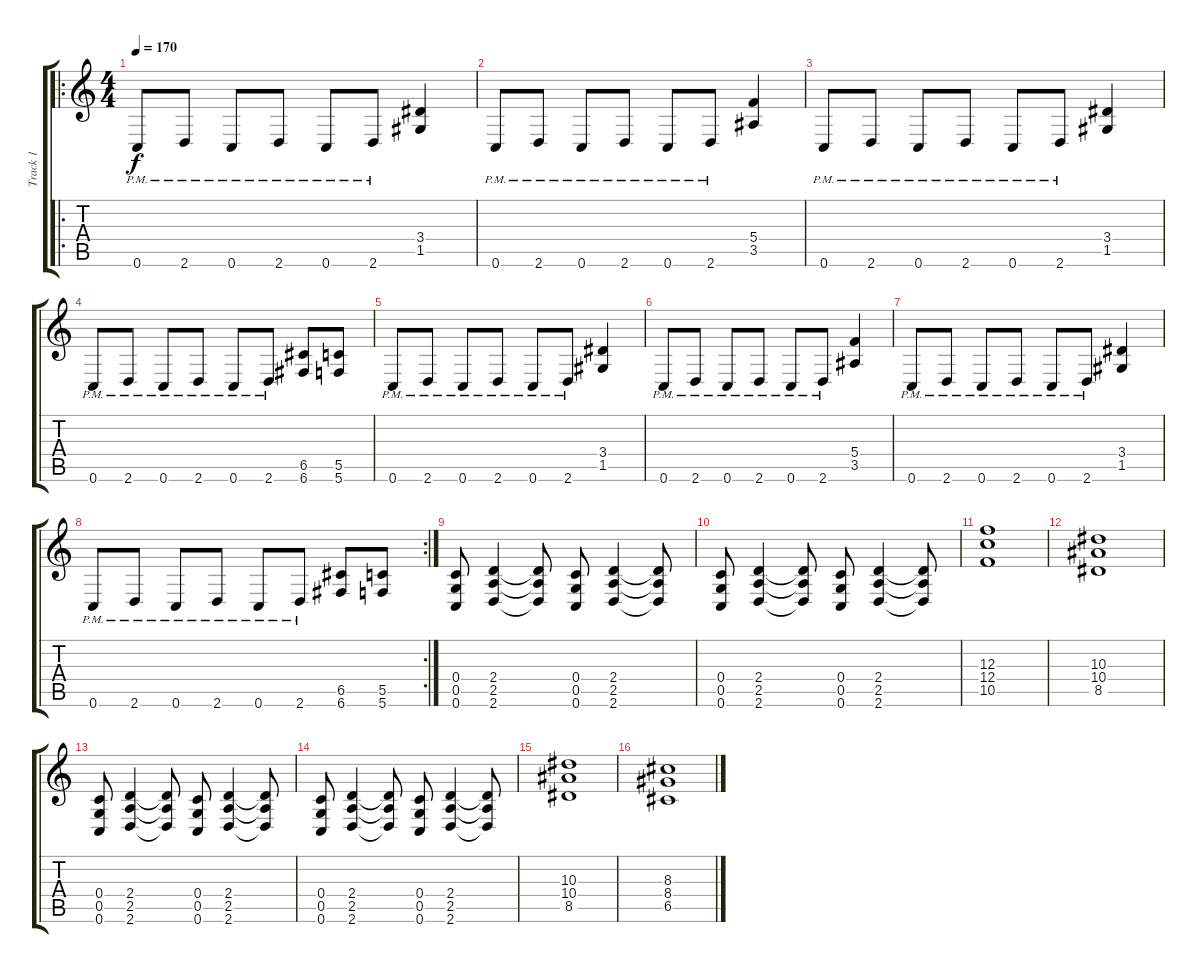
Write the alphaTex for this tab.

\track ("Track 1" "Track 1") {instrument distortionguitar}
\staff {score tabs}
\tuning (D4 A3 F3 C3 G2 C2) {hide}
\ro
\ts (4 4)
\tempo 170
\clef g2
\ks c
0.6{pm}.8{dy f} 2.6{pm}.8 0.6{pm}.8 2.6{pm}.8 0.6{pm}.8 2.6{pm}.8 (3.4 1.5).4 |
0.6{pm}.8 2.6{pm}.8 0.6{pm}.8 2.6{pm}.8 0.6{pm}.8 2.6{pm}.8 (5.4 3.5).4 |
0.6{pm}.8 2.6{pm}.8 0.6{pm}.8 2.6{pm}.8 0.6{pm}.8 2.6{pm}.8 (3.4 1.5).4 |
0.6{pm}.8 2.6{pm}.8 0.6{pm}.8 2.6{pm}.8 0.6{pm}.8 2.6{pm}.8 (6.5 6.6).8 (5.5 5.6).8 |
0.6{pm}.8 2.6{pm}.8 0.6{pm}.8 2.6{pm}.8 0.6{pm}.8 2.6{pm}.8 (3.4 1.5).4 |
0.6{pm}.8 2.6{pm}.8 0.6{pm}.8 2.6{pm}.8 0.6{pm}.8 2.6{pm}.8 (5.4 3.5).4 |
0.6{pm}.8 2.6{pm}.8 0.6{pm}.8 2.6{pm}.8 0.6{pm}.8 2.6{pm}.8 (3.4 1.5).4 |
\rc 2
0.6{pm}.8 2.6{pm}.8 0.6{pm}.8 2.6{pm}.8 0.6{pm}.8 2.6{pm}.8 (6.5 6.6).8 (5.5 5.6).8 |
(0.4 0.5 0.6).8 (2.4 2.5 2.6).4 (2.4{t} 2.5{t} 2.6{t}).8 (0.4 0.5 0.6).8 (2.4 2.5 2.6).4 (2.4{t} 2.5{t} 2.6{t}).8 |
(0.4 0.5 0.6).8 (2.4 2.5 2.6).4 (2.4{t} 2.5{t} 2.6{t}).8 (0.4 0.5 0.6).8 (2.4 2.5 2.6).4 (2.4{t} 2.5{t} 2.6{t}).8 |
(12.3 12.4 10.5).1 |
(10.3 10.4 8.5).1 |
(0.4 0.5 0.6).8 (2.4 2.5 2.6).4 (2.4{t} 2.5{t} 2.6{t}).8 (0.4 0.5 0.6).8 (2.4 2.5 2.6).4 (2.4{t} 2.5{t} 2.6{t}).8 |
(0.4 0.5 0.6).8 (2.4 2.5 2.6).4 (2.4{t} 2.5{t} 2.6{t}).8 (0.4 0.5 0.6).8 (2.4 2.5 2.6).4 (2.4{t} 2.5{t} 2.6{t}).8 |
(10.3 10.4 8.5).1 |
(8.3 8.4 6.5).1
